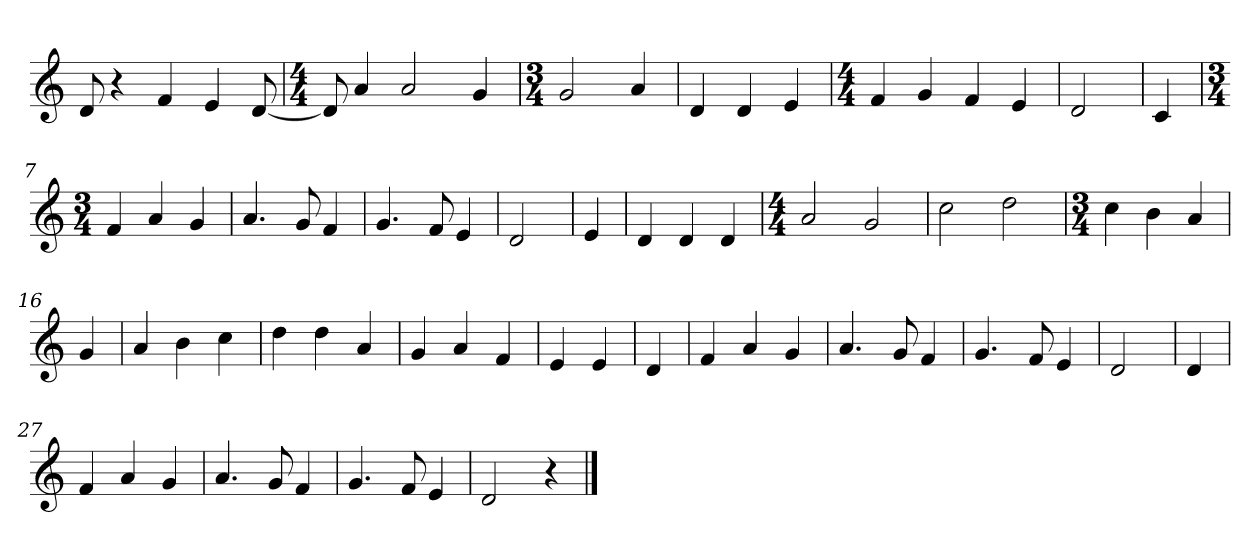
**kern
*part1
*staff1
*clefG2
*k[]
=
8d
4r
4f
4e
[8d
=1
*M4/4
8d]
4a
2a
4g
=2
*M3/4
2g
4a
=3
4d
4d
4e
=4
*M4/4
4f
4g
4f
4e
=5
2d
=6
4c
=7
*M3/4
4f
4a
4g
=8
4.a
8g
4f
=9
4.g
8f
4e
=10
2d
=11
4e
=12
4d
4d
4d
=13
*M4/4
2a
2g
=14
2cc
2dd
=15
*M3/4
4cc
4b
4a
=16
4g
=17
4a
4b
4cc
=18
4dd
4dd
4a
=19
4g
4a
4f
=20
4e
4e
=21
4d
=22
4f
4a
4g
=23
4.a
8g
4f
=24
4.g
8f
4e
=25
2d
=26
4d
=27
4f
4a
4g
=28
4.a
8g
4f
=29
4.g
8f
4e
=30
2d
4r
==
*-
